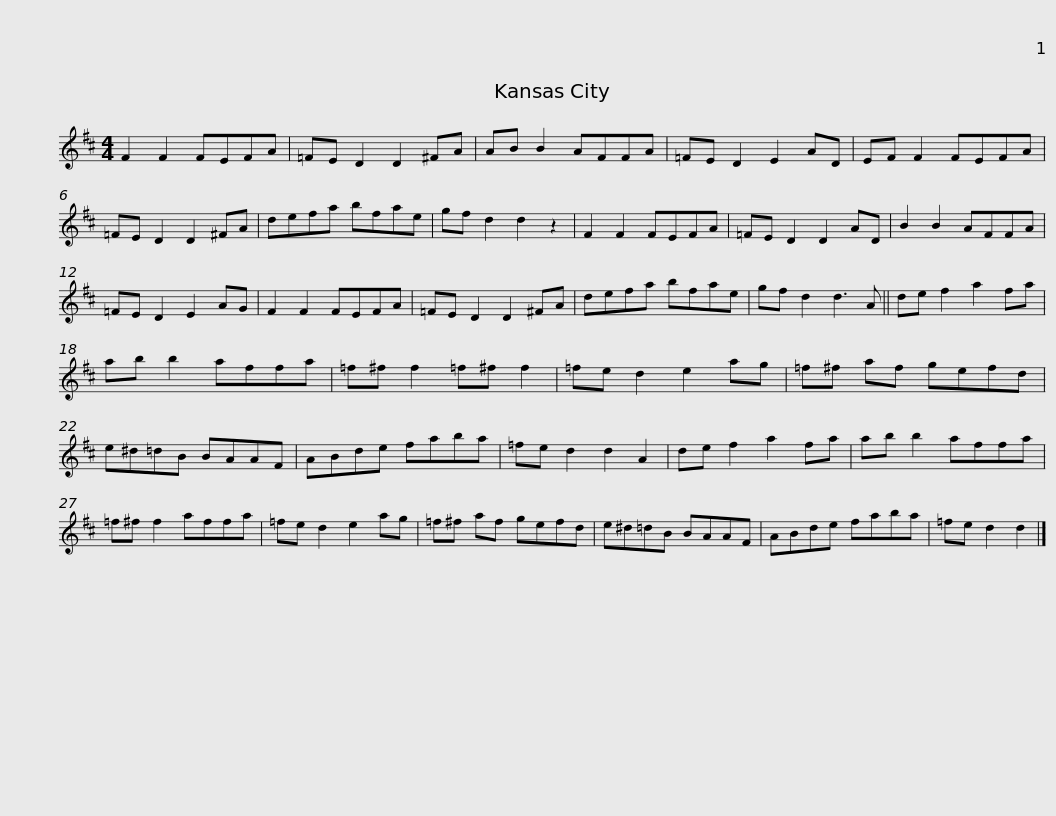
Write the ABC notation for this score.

X:1
L:1/8
M:4/4
I:linebreak $
K:D
V:1 treble
V:1
 F2 F2 FEFA | =FE D2 D2 ^FA | AB B2 AFFA | =FE D2 E2 AD | EF F2 FEFA | %5
 =FE D2 D2 ^FA |$ defa bfae | gf d2 d2 z2 | F2 F2 FEFA | =FE D2 D2 AD | %10
 B2 B2 AFFA | =FE D2 E2 AG | F2 F2 FEFA |$ =FE D2 D2 ^FA | defa bfae | %15
 gf d2 d3 A || de f2 a2 fa | ab b2 affa | =f^f f2 =f^f f2 |$ =fe d2 e2 ag | %20
 =f^f af gefd | e^d=dB BAAF | ABde faba | =fe d2 d2 A2 | de f2 a2 fa |$ %25
 ab b2 affa | =f^f f2 affa | =fe d2 e2 ag | =f^f af gefd | e^d=dB BAAF |$ %30
 ABde faba | =fe d2 d2 |] %32
